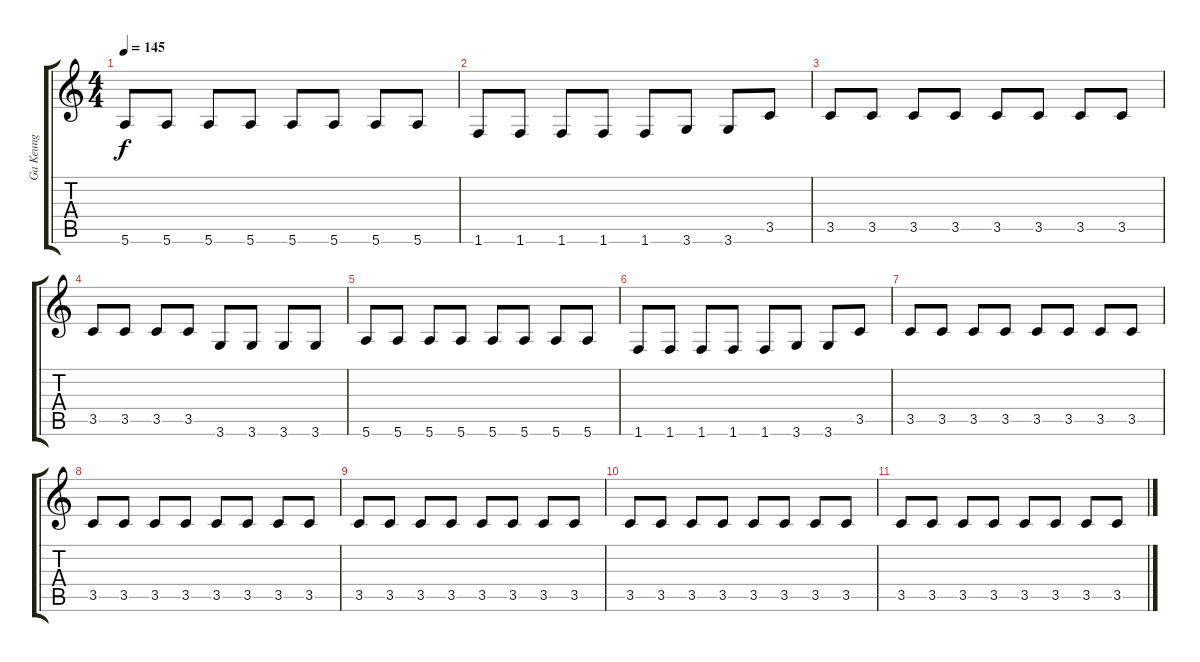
\track ("Ga Keung" "Ga Keung") {instrument slapbass1}
\staff {score tabs}
\tuning (E4 B3 G3 D3 A2 E2) {hide}
\ts (4 4)
\tempo 145
\clef g2
\ks c
5.6.8{dy f} 5.6.8 5.6.8 5.6.8 5.6.8 5.6.8 5.6.8 5.6.8 |
1.6.8 1.6.8 1.6.8 1.6.8 1.6.8 3.6.8 3.6.8 3.5.8 |
3.5.8 3.5.8 3.5.8 3.5.8 3.5.8 3.5.8 3.5.8 3.5.8 |
3.5.8 3.5.8 3.5.8 3.5.8 3.6.8 3.6.8 3.6.8 3.6.8 |
5.6.8 5.6.8 5.6.8 5.6.8 5.6.8 5.6.8 5.6.8 5.6.8 |
1.6.8 1.6.8 1.6.8 1.6.8 1.6.8 3.6.8 3.6.8 3.5.8 |
3.5.8 3.5.8 3.5.8 3.5.8 3.5.8 3.5.8 3.5.8 3.5.8 |
3.5.8 3.5.8 3.5.8 3.5.8 3.5.8 3.5.8 3.5.8 3.5.8 |
3.5.8 3.5.8 3.5.8 3.5.8 3.5.8 3.5.8 3.5.8 3.5.8 |
3.5.8 3.5.8 3.5.8 3.5.8 3.5.8 3.5.8 3.5.8 3.5.8 |
3.5.8 3.5.8 3.5.8 3.5.8 3.5.8 3.5.8 3.5.8 3.5.8
